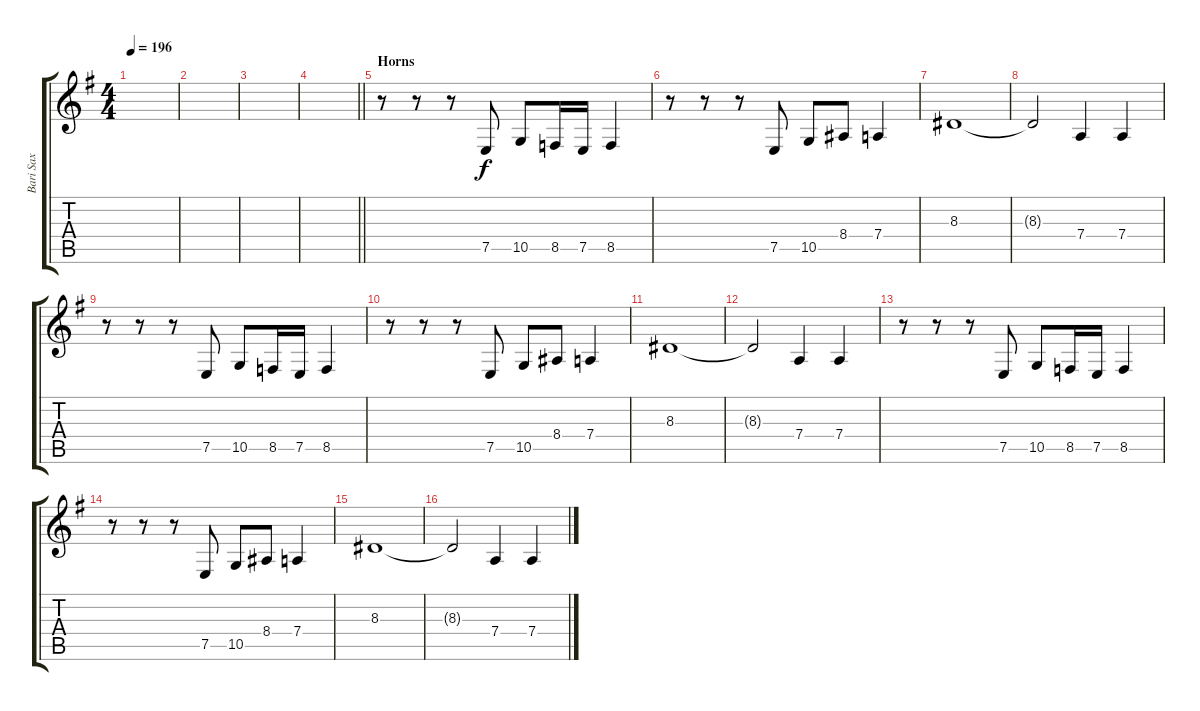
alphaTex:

\track ("Bari Sax" "Bari Sax") {instrument baritonesax}
\staff {score tabs}
\tuning (E4 B3 G3 D3 A2 E2) {hide}
\ts (4 4)
\tempo 196
\clef g2
\ks eminor
|
|
|
\barLineRight lightlight
|
\section ("" "Horns")
r.8 r.8 r.8 7.5.8 10.5.8 8.5.16 7.5.16 8.5.4 |
r.8 r.8 r.8 7.5.8 10.5.8 8.4.8 7.4.4 |
8.3.1 |
8.3{t}.2 7.4.4 7.4.4 |
r.8 r.8 r.8 7.5.8 10.5.8 8.5.16 7.5.16 8.5.4 |
r.8 r.8 r.8 7.5.8 10.5.8 8.4.8 7.4.4 |
8.3.1 |
8.3{t}.2 7.4.4 7.4.4 |
r.8 r.8 r.8 7.5.8 10.5.8 8.5.16 7.5.16 8.5.4 |
r.8 r.8 r.8 7.5.8 10.5.8 8.4.8 7.4.4 |
8.3.1 |
8.3{t}.2 7.4.4 7.4.4
